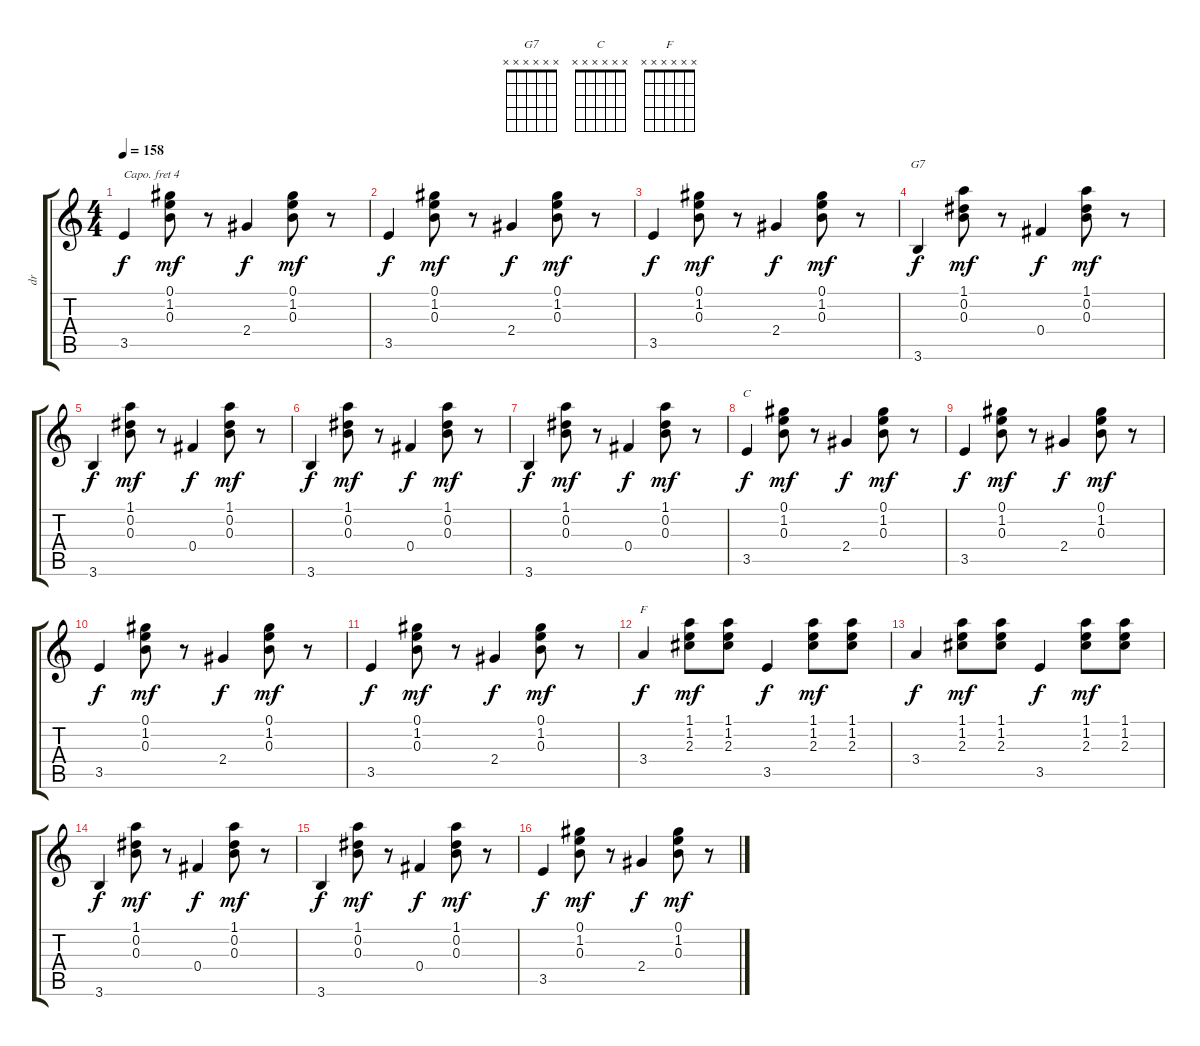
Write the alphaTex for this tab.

\track ("dr" "dr") {instrument acousticguitarsteel}
\staff {score tabs}
\capo 4
\tuning (E4 B3 G3 D3 A2 E2) {hide}
\chord ("G7" x x x x x x) {firstfret 0}
\chord ("C" x x x x x x) {firstfret 0}
\chord ("F" x x x x x x) {firstfret 0}
\ts (4 4)
\tempo 158
\clef g2
\ks c
3.5.4{dy f} (0.1 1.2 0.3).8{dy mf} r.8 2.4.4{dy f} (0.1 1.2 0.3).8{dy mf} r.8 |
3.5.4{dy f} (0.1 1.2 0.3).8{dy mf} r.8 2.4.4{dy f} (0.1 1.2 0.3).8{dy mf} r.8 |
3.5.4{dy f} (0.1 1.2 0.3).8{dy mf} r.8 2.4.4{dy f} (0.1 1.2 0.3).8{dy mf} r.8 |
3.6.4{ch "G7" dy f} (1.1 0.2 0.3).8{dy mf} r.8 0.4.4{dy f} (1.1 0.2 0.3).8{dy mf} r.8 |
3.6.4{dy f} (1.1 0.2 0.3).8{dy mf} r.8 0.4.4{dy f} (1.1 0.2 0.3).8{dy mf} r.8 |
3.6.4{dy f} (1.1 0.2 0.3).8{dy mf} r.8 0.4.4{dy f} (1.1 0.2 0.3).8{dy mf} r.8 |
3.6.4{dy f} (1.1 0.2 0.3).8{dy mf} r.8 0.4.4{dy f} (1.1 0.2 0.3).8{dy mf} r.8 |
3.5.4{ch "C" dy f} (0.1 1.2 0.3).8{dy mf} r.8 2.4.4{dy f} (0.1 1.2 0.3).8{dy mf} r.8 |
3.5.4{dy f} (0.1 1.2 0.3).8{dy mf} r.8 2.4.4{dy f} (0.1 1.2 0.3).8{dy mf} r.8 |
3.5.4{dy f} (0.1 1.2 0.3).8{dy mf} r.8 2.4.4{dy f} (0.1 1.2 0.3).8{dy mf} r.8 |
3.5.4{dy f} (0.1 1.2 0.3).8{dy mf} r.8 2.4.4{dy f} (0.1 1.2 0.3).8{dy mf} r.8 |
3.4.4{ch "F" dy f} (1.1 1.2 2.3).8{dy mf} (1.1 1.2 2.3).8 3.5.4{dy f} (1.1 1.2 2.3).8{dy mf} (1.1 1.2 2.3).8 |
3.4.4{dy f} (1.1 1.2 2.3).8{dy mf} (1.1 1.2 2.3).8 3.5.4{dy f} (1.1 1.2 2.3).8{dy mf} (1.1 1.2 2.3).8 |
3.6.4{dy f} (1.1 0.2 0.3).8{dy mf} r.8 0.4.4{dy f} (1.1 0.2 0.3).8{dy mf} r.8 |
3.6.4{dy f} (1.1 0.2 0.3).8{dy mf} r.8 0.4.4{dy f} (1.1 0.2 0.3).8{dy mf} r.8 |
3.5.4{dy f} (0.1 1.2 0.3).8{dy mf} r.8 2.4.4{dy f} (0.1 1.2 0.3).8{dy mf} r.8
